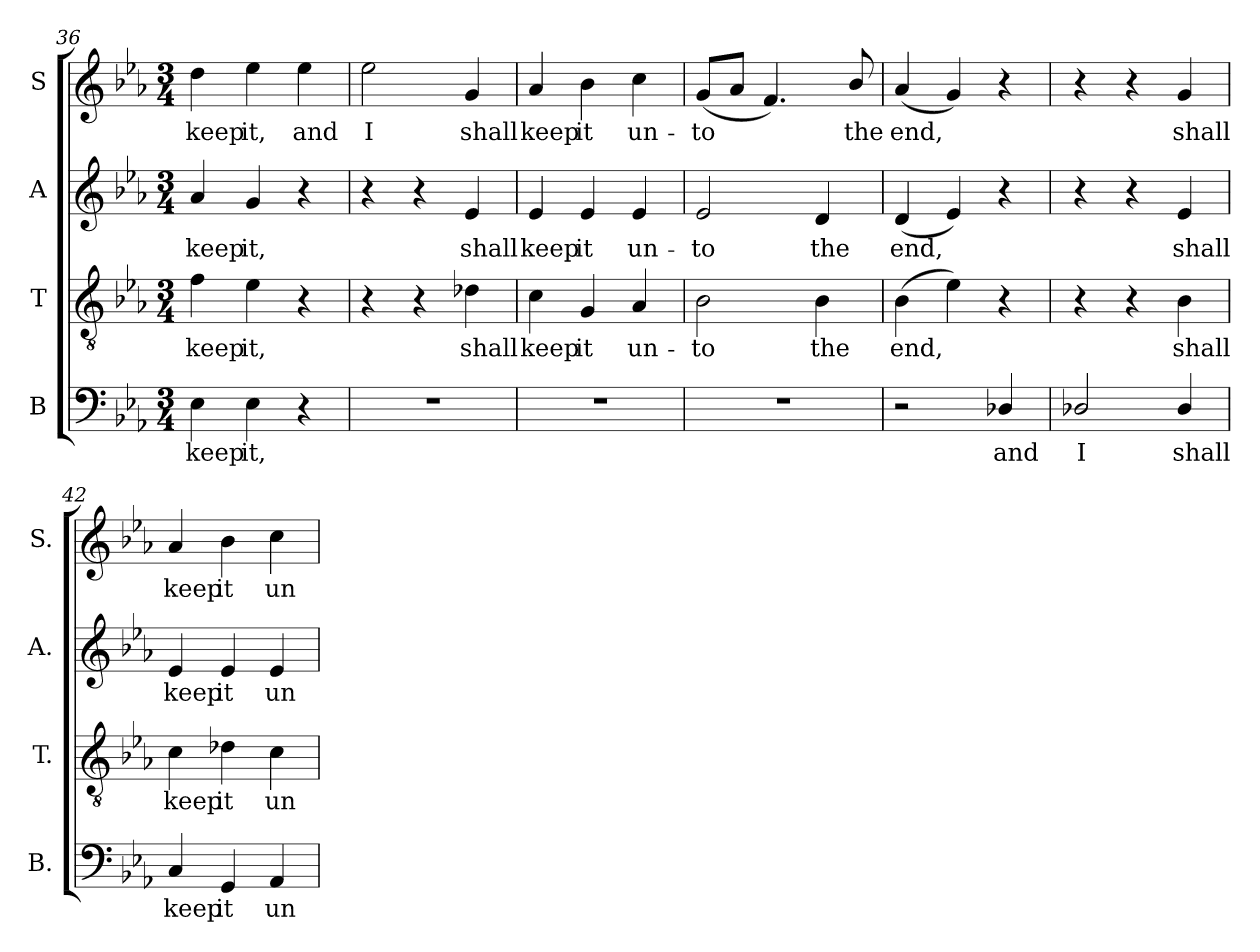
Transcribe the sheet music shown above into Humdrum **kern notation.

**kern	**text	**kern	**text	**kern	**text	**kern	**text
*part4	*part4	*part3	*part3	*part2	*part2	*part1	*part1
*staff4	*staff4	*staff3	*staff3	*staff2	*staff2	*staff1	*staff1
*I"B	*	*I"T	*	*I"A	*	*I"S	*
*I'B.	*	*I'T.	*	*I'A.	*	*I'S.	*
*clefF4	*	*clefGv2	*	*clefG2	*	*clefG2	*
*	*	*ITrd7c12	*	*	*	*	*
*k[b-e-a-]	*	*k[b-e-a-]	*	*k[b-e-a-]	*	*k[b-e-a-]	*
*E-:	*	*E-:	*	*E-:	*	*E-:	*
*M3/4	*	*M3/4	*	*M3/4	*	*M3/4	*
=36	=36	=36	=36	=36	=36	=36	=36
!	!LO:LY:b:color=#000000	!	!	!	!	!	!
!	!	!	!LO:LY:b:color=#000000	!	!	!	!
!	!	!	!	!	!LO:LY:b:color=#000000	!	!
!	!	!	!	!	!	!	!LO:LY:b:color=#000000
4E-i\	keep	4Fi\	keep	4a-i/	keep	4ddi\	keep
!	!LO:LY:b:color=#000000	!	!	!	!	!	!
!	!	!	!LO:LY:b:color=#000000	!	!	!	!
!	!	!	!	!	!LO:LY:b:color=#000000	!	!
!	!	!	!	!	!	!	!LO:LY:b:color=#000000
4E-i\	it,	4E-i\	it,	4gi/	it,	4ee-i\	it,
!	!	!	!	!	!	!	!LO:LY:b:color=#000000
4r	.	4r	.	4r	.	4ee-i\	and
=37	=37	=37	=37	=37	=37	=37	=37
!LO:N:vis=1	!	!	!	!	!	!	!
!	!	!	!	!	!	!	!LO:LY:b:color=#000000
2.r	.	4r	.	4r	.	2ee-i\	I
.	.	4r	.	4r	.	.	.
!	!	!	!LO:LY:b:color=#000000	!	!	!	!
!	!	!	!	!	!LO:LY:b:color=#000000	!	!
!	!	!	!	!	!	!	!LO:LY:b:color=#000000
.	.	4D-Xi\	shall	4e-i/	shall	4gi/	shall
!!LO:LB:g=z
=38	=38	=38	=38	=38	=38	=38	=38
!LO:N:vis=1	!	!	!	!	!	!	!
!	!	!	!LO:LY:b:color=#000000	!	!	!	!
!	!	!	!	!	!LO:LY:b:color=#000000	!	!
!	!	!	!	!	!	!	!LO:LY:b:color=#000000
2.r	.	4Ci\	keep	4e-i/	keep	4a-i/	keep
!	!	!	!LO:LY:b:color=#000000	!	!	!	!
!	!	!	!	!	!LO:LY:b:color=#000000	!	!
!	!	!	!	!	!	!	!LO:LY:b:color=#000000
.	.	4GGi/	it	4e-i/	it	4b-i\	it
!	!	!	!LO:LY:b:color=#000000	!	!	!	!
!	!	!	!	!	!LO:LY:b:color=#000000	!	!
!	!	!	!	!	!	!	!LO:LY:b:color=#000000
.	.	4AA-i/	un-	4e-i/	un-	4cci\	un-
=39	=39	=39	=39	=39	=39	=39	=39
!LO:N:vis=1	!	!	!	!	!	!	!
!	!	!	!LO:LY:b:color=#000000	!	!	!	!
!	!	!	!	!	!LO:LY:b:color=#000000	!	!
!	!	!	!	!	!	!	!LO:LY:b:color=#000000
2.r	.	2BB-i\	-to	2e-i/	-to	(8gi/L	-to
.	.	.	.	.	.	8a-i/J	.
.	.	.	.	.	.	4.fi/)	.
!	!	!	!LO:LY:b:color=#000000	!	!	!	!
!	!	!	!	!	!LO:LY:b:color=#000000	!	!
.	.	4BB-i\	the	4di/	the	.	.
!	!	!	!	!	!	!	!LO:LY:b:color=#000000
.	.	.	.	.	.	8b-i/	the
=40	=40	=40	=40	=40	=40	=40	=40
!	!	!	!LO:LY:b:color=#000000	!	!	!	!
!	!	!	!	!	!LO:LY:b:color=#000000	!	!
!	!	!	!	!	!	!	!LO:LY:b:color=#000000
2r	.	(4BB-i\	end,	(4di/	end,	(4a-i/	end,
.	.	4E-i\)	.	4e-i/)	.	4gi/)	.
!	!LO:LY:b:color=#000000	!	!	!	!	!	!
4D-Xi/	and	4r	.	4r	.	4r	.
=41	=41	=41	=41	=41	=41	=41	=41
!	!LO:LY:b:color=#000000	!	!	!	!	!	!
2D-Xi/	I	4r	.	4r	.	4r	.
.	.	4r	.	4r	.	4r	.
!	!LO:LY:b:color=#000000	!	!	!	!	!	!
!	!	!	!LO:LY:b:color=#000000	!	!	!	!
!	!	!	!	!	!LO:LY:b:color=#000000	!	!
!	!	!	!	!	!	!	!LO:LY:b:color=#000000
4D-i/	shall	4BB-i\	shall	4e-i/	shall	4gi/	shall
!!LO:LB:g=z
=42	=42	=42	=42	=42	=42	=42	=42
!	!LO:LY:b:color=#000000	!	!	!	!	!	!
!	!	!	!LO:LY:b:color=#000000	!	!	!	!
!	!	!	!	!	!LO:LY:b:color=#000000	!	!
!	!	!	!	!	!	!	!LO:LY:b:color=#000000
4Ci/	keep	4Ci\	keep	4e-i/	keep	4a-i/	keep
!	!LO:LY:b:color=#000000	!	!	!	!	!	!
!	!	!	!LO:LY:b:color=#000000	!	!	!	!
!	!	!	!	!	!LO:LY:b:color=#000000	!	!
!	!	!	!	!	!	!	!LO:LY:b:color=#000000
4GGi/	it	4D-Xi\	it	4e-i/	it	4b-i\	it
!	!LO:LY:b:color=#000000	!	!	!	!	!	!
!	!	!	!LO:LY:b:color=#000000	!	!	!	!
!	!	!	!	!	!LO:LY:b:color=#000000	!	!
!	!	!	!	!	!	!	!LO:LY:b:color=#000000
4AA-i/	un-	4Ci\	un-	4e-i/	un-	4cci\	un-
=	=	=	=	=	=	=	=
*-	*-	*-	*-	*-	*-	*-	*-
